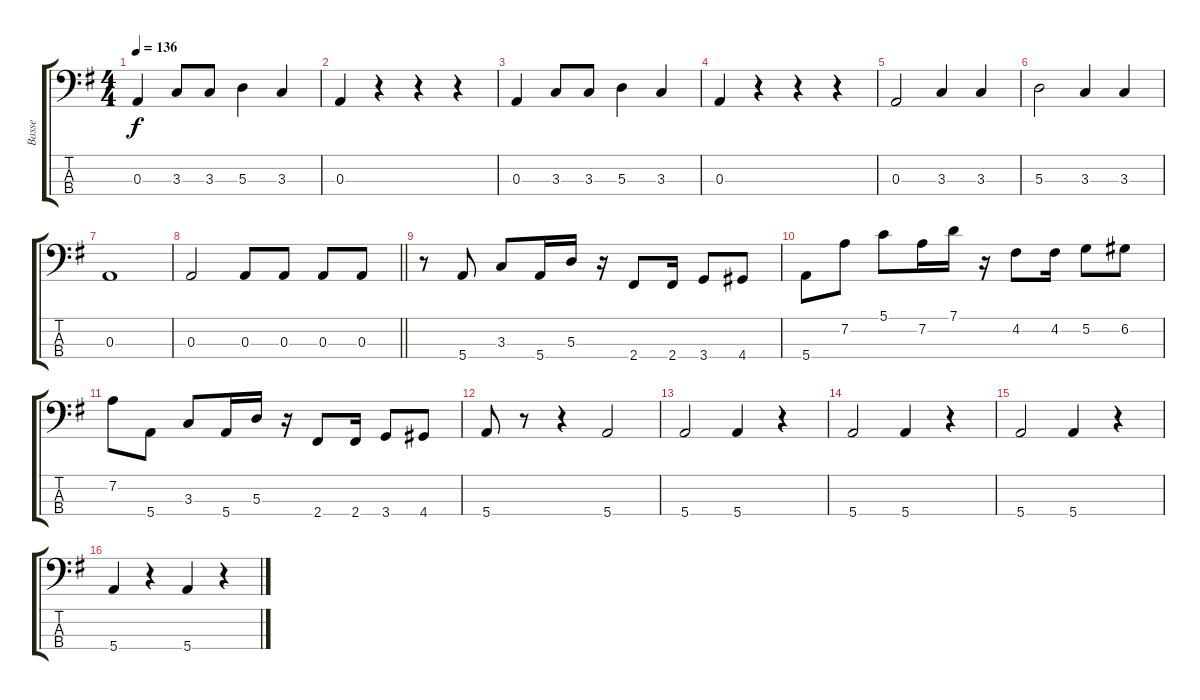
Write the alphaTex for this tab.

\track ("Basse" "Basse") {instrument electricbassfinger}
\staff {score tabs}
\tuning (G2 D2 A1 E1) {hide}
\ts (4 4)
\tempo 136
\clef f4
\ks g
0.3.4{dy f volume 16 instrument electricbassfinger} 3.3.8 3.3.8 5.3.4 3.3.4 |
0.3.4 r.4 r.4 r.4 |
0.3.4 3.3.8 3.3.8 5.3.4 3.3.4 |
0.3.4 r.4 r.4 r.4 |
0.3.2 3.3.4 3.3.4 |
5.3.2 3.3.4 3.3.4 |
0.3.1 |
\barLineRight lightlight
0.3.2 0.3.8 0.3.8 0.3.8 0.3.8 |
r.8 5.4.8 3.3.8 5.4.16 5.3.16 r.16 2.4.8 2.4.16 3.4.8 4.4.8 |
5.4.8 7.2.8 5.1.8 7.2.16 7.1.16 r.16 4.2.8 4.2.16 5.2.8 6.2.8 |
7.2.8 5.4.8 3.3.8 5.4.16 5.3.16 r.16 2.4.8 2.4.16 3.4.8 4.4.8 |
5.4.8 r.8 r.4 5.4.2 |
5.4.2 5.4.4 r.4 |
5.4.2 5.4.4 r.4 |
5.4.2 5.4.4 r.4 |
5.4.4 r.4 5.4.4 r.4
